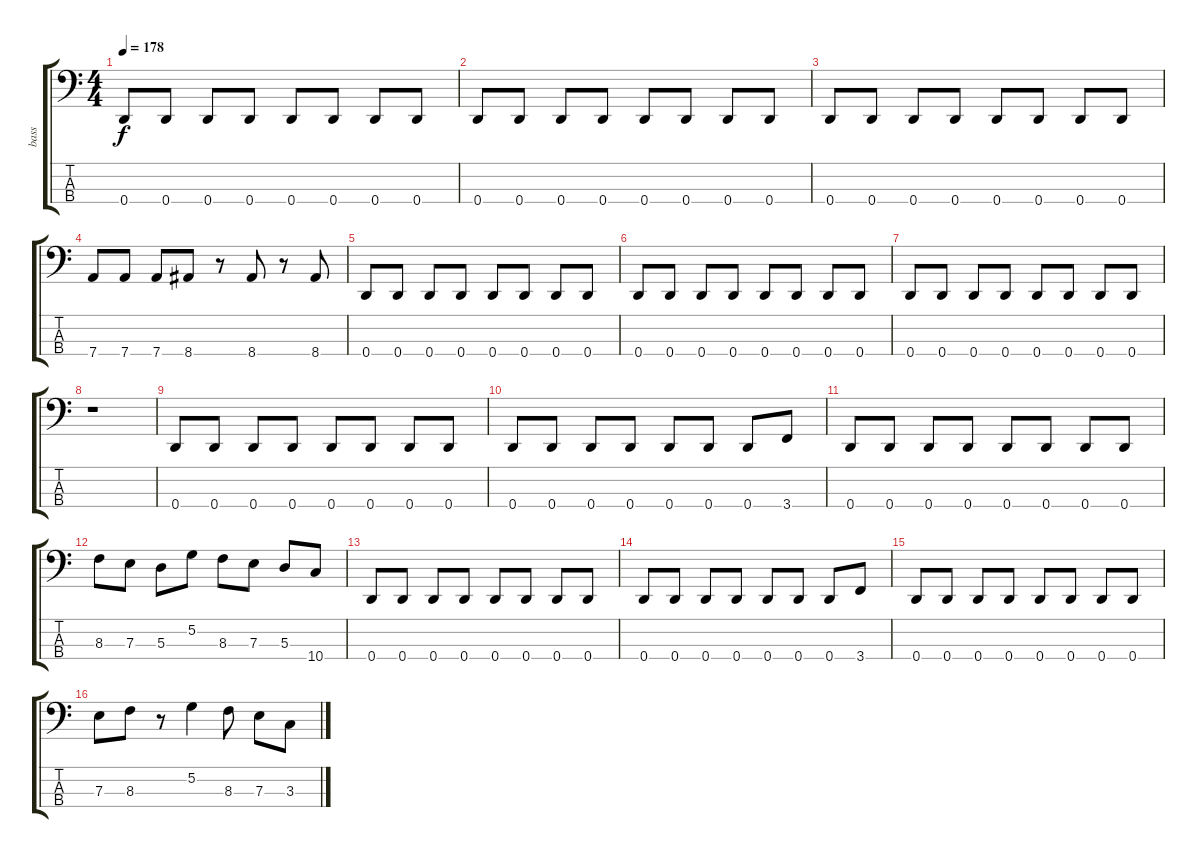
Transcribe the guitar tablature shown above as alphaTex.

\track ("bass" "bass") {instrument electricbassfinger}
\staff {score tabs}
\tuning (G2 D2 A1 D1) {hide}
\ts (4 4)
\tempo 178
\clef f4
\ks c
0.4.8{dy f} 0.4.8 0.4.8 0.4.8 0.4.8 0.4.8 0.4.8 0.4.8 |
0.4.8 0.4.8 0.4.8 0.4.8 0.4.8 0.4.8 0.4.8 0.4.8 |
0.4.8 0.4.8 0.4.8 0.4.8 0.4.8 0.4.8 0.4.8 0.4.8 |
7.4.8 7.4.8 7.4.8 8.4.8 r.8 8.4.8 r.8 8.4.8 |
0.4.8 0.4.8 0.4.8 0.4.8 0.4.8 0.4.8 0.4.8 0.4.8 |
0.4.8 0.4.8 0.4.8 0.4.8 0.4.8 0.4.8 0.4.8 0.4.8 |
0.4.8 0.4.8 0.4.8 0.4.8 0.4.8 0.4.8 0.4.8 0.4.8 |
r.1 |
0.4.8 0.4.8 0.4.8 0.4.8 0.4.8 0.4.8 0.4.8 0.4.8 |
0.4.8 0.4.8 0.4.8 0.4.8 0.4.8 0.4.8 0.4.8 3.4.8 |
0.4.8 0.4.8 0.4.8 0.4.8 0.4.8 0.4.8 0.4.8 0.4.8 |
8.3.8 7.3.8 5.3.8 5.2.8 8.3.8 7.3.8 5.3.8 10.4.8 |
0.4.8 0.4.8 0.4.8 0.4.8 0.4.8 0.4.8 0.4.8 0.4.8 |
0.4.8 0.4.8 0.4.8 0.4.8 0.4.8 0.4.8 0.4.8 3.4.8 |
0.4.8 0.4.8 0.4.8 0.4.8 0.4.8 0.4.8 0.4.8 0.4.8 |
7.3.8 8.3.8 r.8 5.2.4 8.3.8 7.3.8 3.3.8
